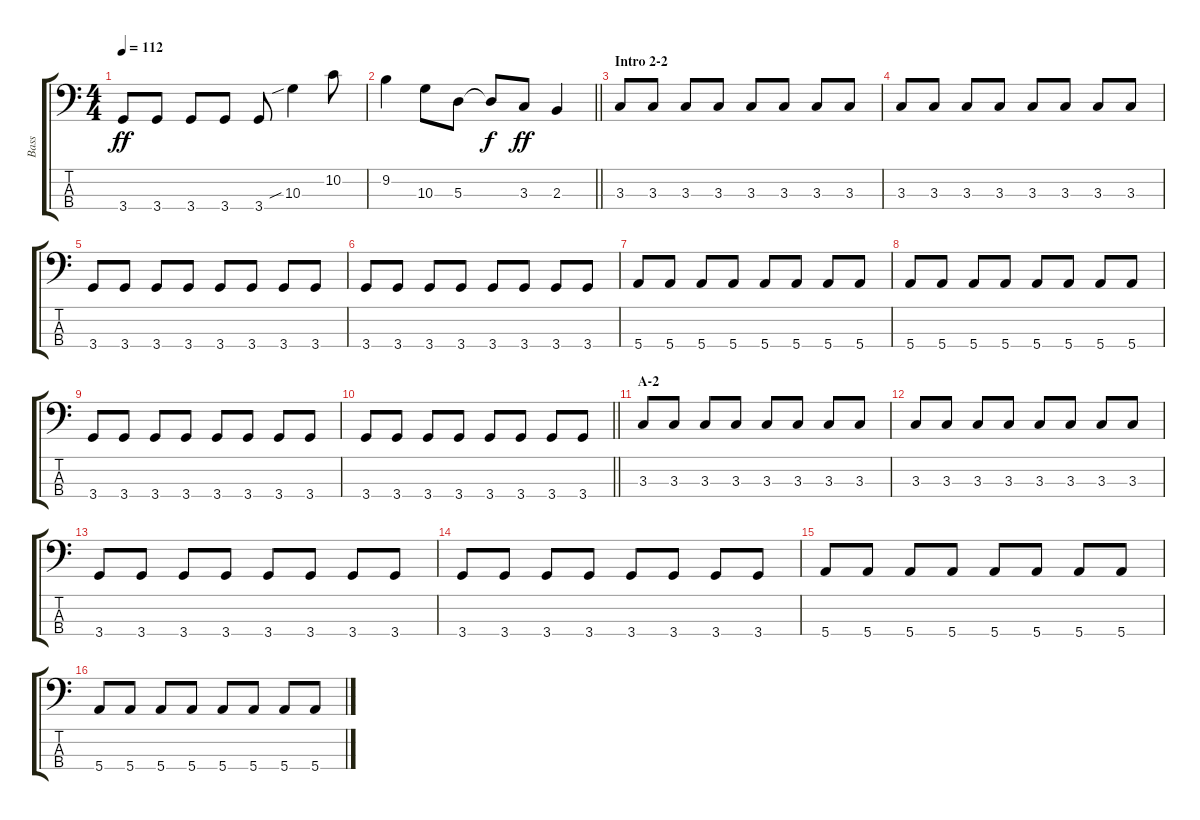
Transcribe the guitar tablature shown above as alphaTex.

\track ("Bass" "Bass") {instrument electricbasspick}
\staff {score tabs}
\tuning (G2 D2 A1 E1) {hide}
\ts (4 4)
\tempo 112
\clef f4
\ks c
3.4.8{dy ff} 3.4.8 3.4.8 3.4.8 3.4.8 10.3{sib}.4 10.2.8 |
\barLineRight lightlight
9.2.4 10.3.8 5.3.8 5.3{t}.8{dy f} 3.3.8{dy ff} 2.3.4 |
\section ("" "Intro 2-2")
3.3.8 3.3.8 3.3.8 3.3.8 3.3.8 3.3.8 3.3.8 3.3.8 |
3.3.8 3.3.8 3.3.8 3.3.8 3.3.8 3.3.8 3.3.8 3.3.8 |
3.4.8 3.4.8 3.4.8 3.4.8 3.4.8 3.4.8 3.4.8 3.4.8 |
3.4.8 3.4.8 3.4.8 3.4.8 3.4.8 3.4.8 3.4.8 3.4.8 |
5.4.8 5.4.8 5.4.8 5.4.8 5.4.8 5.4.8 5.4.8 5.4.8 |
5.4.8 5.4.8 5.4.8 5.4.8 5.4.8 5.4.8 5.4.8 5.4.8 |
3.4.8 3.4.8 3.4.8 3.4.8 3.4.8 3.4.8 3.4.8 3.4.8 |
\barLineRight lightlight
3.4.8 3.4.8 3.4.8 3.4.8 3.4.8 3.4.8 3.4.8 3.4.8 |
\section ("" "A-2")
3.3.8 3.3.8 3.3.8 3.3.8 3.3.8 3.3.8 3.3.8 3.3.8 |
3.3.8 3.3.8 3.3.8 3.3.8 3.3.8 3.3.8 3.3.8 3.3.8 |
3.4.8 3.4.8 3.4.8 3.4.8 3.4.8 3.4.8 3.4.8 3.4.8 |
3.4.8 3.4.8 3.4.8 3.4.8 3.4.8 3.4.8 3.4.8 3.4.8 |
5.4.8 5.4.8 5.4.8 5.4.8 5.4.8 5.4.8 5.4.8 5.4.8 |
5.4.8 5.4.8 5.4.8 5.4.8 5.4.8 5.4.8 5.4.8 5.4.8
